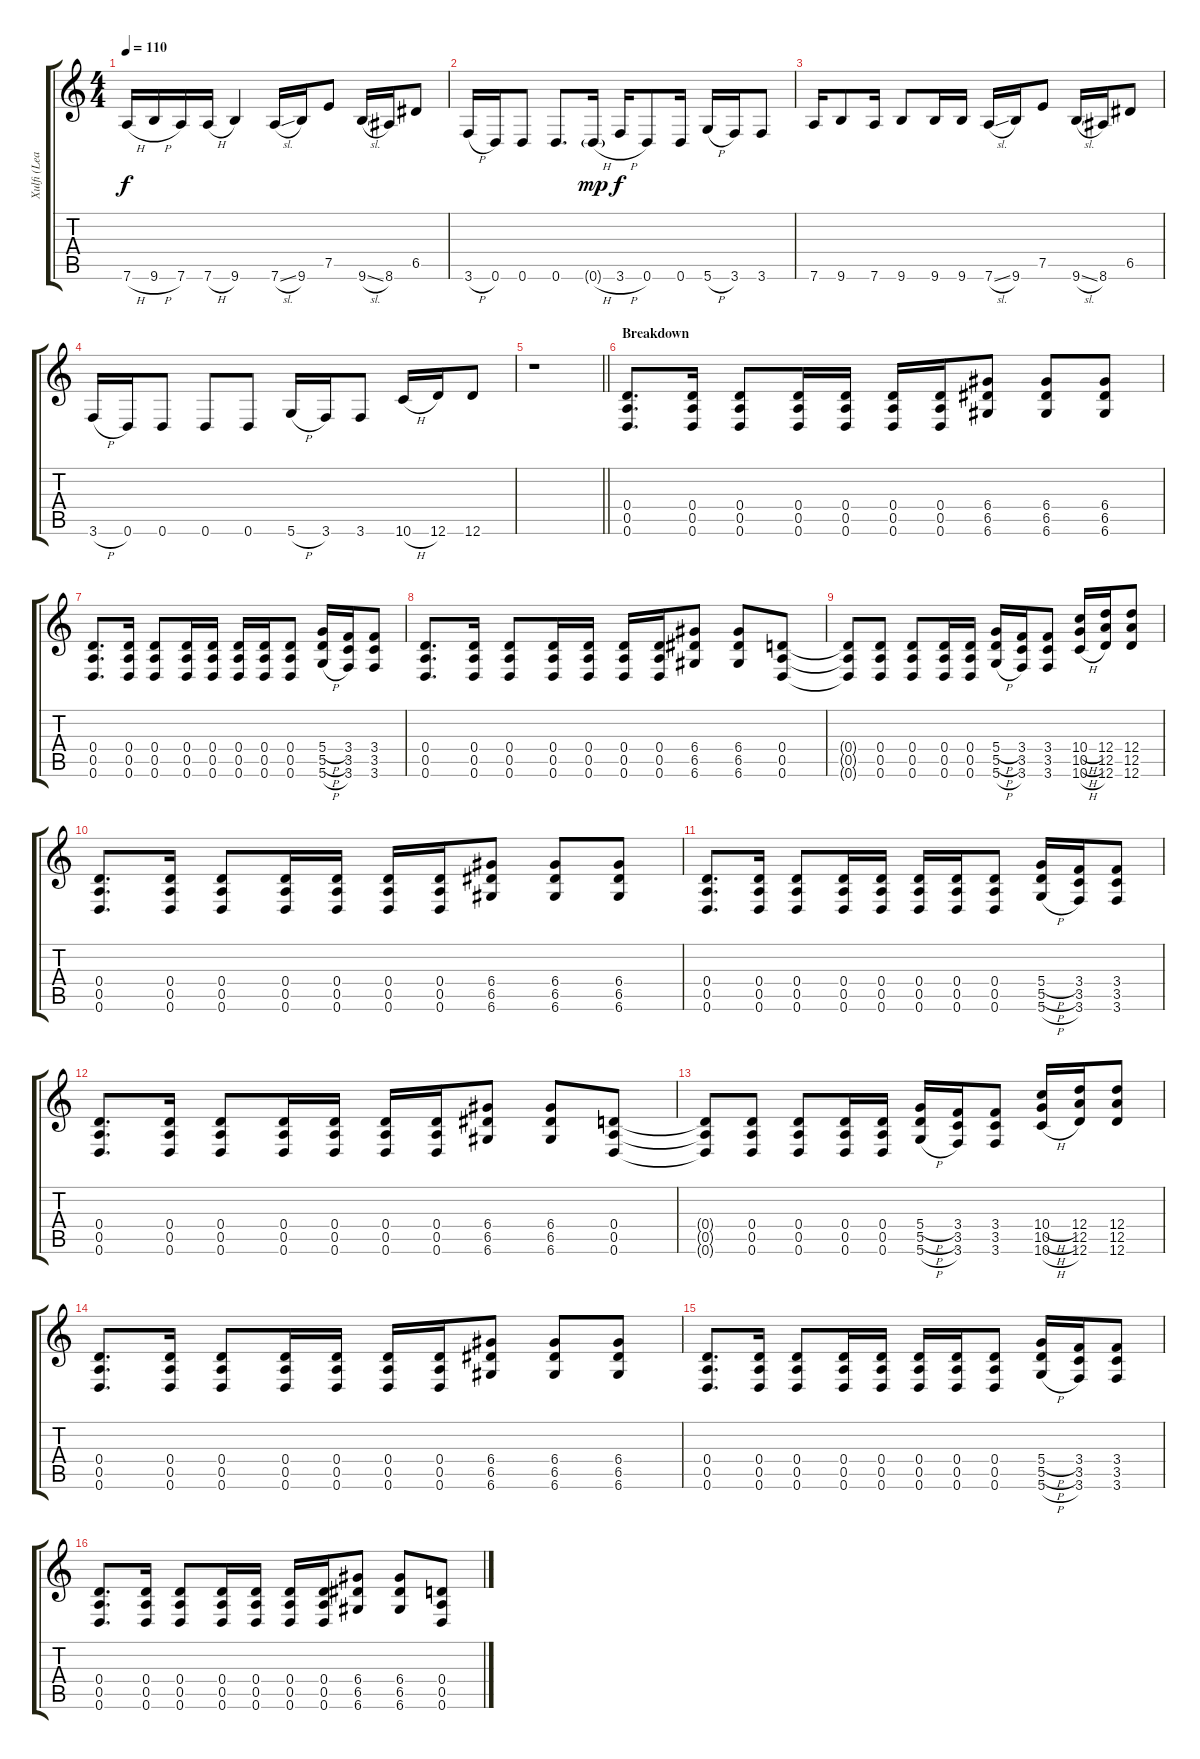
\track ("Xulfi (Lead Guitar)" "Xulfi (Lea") {instrument distortionguitar}
\staff {score tabs}
\tuning (E4 B3 G3 D3 A2 D2) {hide}
\ts (4 4)
\tempo 110
\clef g2
\ks c
7.6{h}.16{dy f} 9.6{h}.16 7.6.16 7.6{h}.16 9.6.4 7.6{sl}.16 9.6.16 7.5.8 9.6{sl}.16 8.6.16 6.5.8 |
3.6{h}.16 0.6.16 0.6.8 0.6.8{d} 0.6{h g}.16{dy mp} 3.6{h}.16{dy f} 0.6.8 0.6.16 5.6{h}.16 3.6.16 3.6.8 |
7.6.16 9.6.8 7.6.16 9.6.8 9.6.16 9.6.16 7.6{sl}.16 9.6.16 7.5.8 9.6{sl}.16 8.6.16 6.5.8 |
3.6{h}.16 0.6.16 0.6.8 0.6.8 0.6.8 5.6{h}.16 3.6.16 3.6.8 10.6{h}.16 12.6.16 12.6.8 |
\barLineRight lightlight
r.1 |
\section ("" "Breakdown")
(0.4 0.5 0.6).8{d volume 10 balance 4 instrument overdrivenguitar} (0.4 0.5 0.6).16 (0.4 0.5 0.6).8 (0.4 0.5 0.6).16 (0.4 0.5 0.6).16 (0.4 0.5 0.6).16 (0.4 0.5 0.6).16 (6.4 6.5 6.6).8 (6.4 6.5 6.6).8 (6.4 6.5 6.6).8 |
(0.4 0.5 0.6).8{d} (0.4 0.5 0.6).16 (0.4 0.5 0.6).8 (0.4 0.5 0.6).16 (0.4 0.5 0.6).16 (0.4 0.5 0.6).16 (0.4 0.5 0.6).16 (0.4 0.5 0.6).8 (5.4{h} 5.5{h} 5.6{h}).16 (3.4 3.5 3.6).16 (3.4 3.5 3.6).8 |
(0.4 0.5 0.6).8{d} (0.4 0.5 0.6).16 (0.4 0.5 0.6).8 (0.4 0.5 0.6).16 (0.4 0.5 0.6).16 (0.4 0.5 0.6).16 (0.4 0.5 0.6).16 (6.4 6.5 6.6).8 (6.4 6.5 6.6).8 (0.4 0.5 0.6).8 |
(0.4{t} 0.5{t} 0.6{t}).8 (0.4 0.5 0.6).8 (0.4 0.5 0.6).8 (0.4 0.5 0.6).16 (0.4 0.5 0.6).16 (5.4{h} 5.5{h} 5.6{h}).16 (3.4 3.5 3.6).16 (3.4 3.5 3.6).8 (10.4{h} 10.5{h} 10.6{h}).16 (12.4 12.5 12.6).16 (12.4 12.5 12.6).8 |
(0.4 0.5 0.6).8{d} (0.4 0.5 0.6).16 (0.4 0.5 0.6).8 (0.4 0.5 0.6).16 (0.4 0.5 0.6).16 (0.4 0.5 0.6).16 (0.4 0.5 0.6).16 (6.4 6.5 6.6).8 (6.4 6.5 6.6).8 (6.4 6.5 6.6).8 |
(0.4 0.5 0.6).8{d} (0.4 0.5 0.6).16 (0.4 0.5 0.6).8 (0.4 0.5 0.6).16 (0.4 0.5 0.6).16 (0.4 0.5 0.6).16 (0.4 0.5 0.6).16 (0.4 0.5 0.6).8 (5.4{h} 5.5{h} 5.6{h}).16 (3.4 3.5 3.6).16 (3.4 3.5 3.6).8 |
(0.4 0.5 0.6).8{d} (0.4 0.5 0.6).16 (0.4 0.5 0.6).8 (0.4 0.5 0.6).16 (0.4 0.5 0.6).16 (0.4 0.5 0.6).16 (0.4 0.5 0.6).16 (6.4 6.5 6.6).8 (6.4 6.5 6.6).8 (0.4 0.5 0.6).8 |
(0.4{t} 0.5{t} 0.6{t}).8 (0.4 0.5 0.6).8 (0.4 0.5 0.6).8 (0.4 0.5 0.6).16 (0.4 0.5 0.6).16 (5.4{h} 5.5{h} 5.6{h}).16 (3.4 3.5 3.6).16 (3.4 3.5 3.6).8 (10.4{h} 10.5{h} 10.6{h}).16 (12.4 12.5 12.6).16 (12.4 12.5 12.6).8 |
(0.4 0.5 0.6).8{d volume 13 balance 4 instrument overdrivenguitar} (0.4 0.5 0.6).16 (0.4 0.5 0.6).8 (0.4 0.5 0.6).16 (0.4 0.5 0.6).16 (0.4 0.5 0.6).16 (0.4 0.5 0.6).16 (6.4 6.5 6.6).8 (6.4 6.5 6.6).8 (6.4 6.5 6.6).8 |
(0.4 0.5 0.6).8{d} (0.4 0.5 0.6).16 (0.4 0.5 0.6).8 (0.4 0.5 0.6).16 (0.4 0.5 0.6).16 (0.4 0.5 0.6).16 (0.4 0.5 0.6).16 (0.4 0.5 0.6).8 (5.4{h} 5.5{h} 5.6{h}).16 (3.4 3.5 3.6).16 (3.4 3.5 3.6).8 |
(0.4 0.5 0.6).8{d} (0.4 0.5 0.6).16 (0.4 0.5 0.6).8 (0.4 0.5 0.6).16 (0.4 0.5 0.6).16 (0.4 0.5 0.6).16 (0.4 0.5 0.6).16 (6.4 6.5 6.6).8 (6.4 6.5 6.6).8 (0.4 0.5 0.6).8
